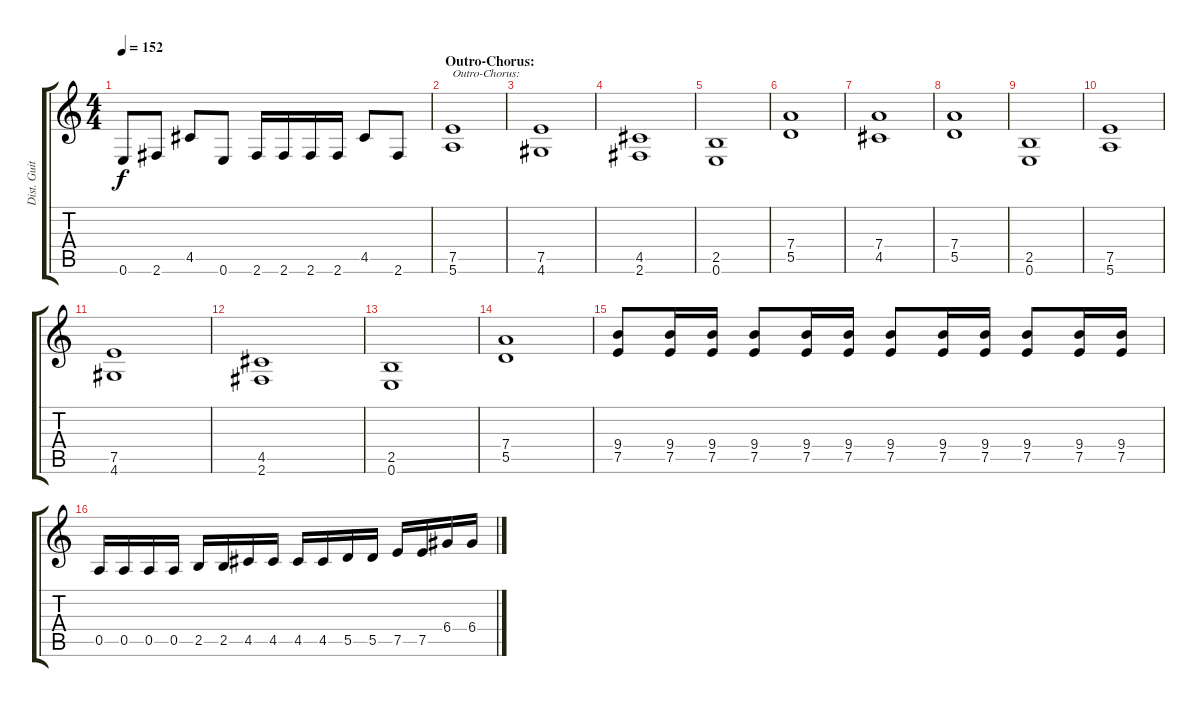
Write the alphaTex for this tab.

\track ("Dist. Guitar 1" "Dist. Guit") {instrument distortionguitar}
\staff {score tabs}
\tuning (E4 B3 G3 D3 A2 E2) {hide}
\ts (4 4)
\tempo 152
\clef g2
\ks c
0.6.8{dy f} 2.6.8 4.5.8 0.6.8 2.6.16 2.6.16 2.6.16 2.6.16 4.5.8 2.6.8 |
\section ("" "Outro-Chorus:")
(7.5 5.6).1{txt "Outro-Chorus:"} |
(7.5 4.6).1 |
(4.5 2.6).1 |
(2.5 0.6).1 |
(7.4 5.5).1 |
(7.4 4.5).1 |
(7.4 5.5).1 |
(2.5 0.6).1 |
(7.5 5.6).1 |
(7.5 4.6).1 |
(4.5 2.6).1 |
(2.5 0.6).1 |
(7.4 5.5).1 |
(9.4 7.5).8 (9.4 7.5).16 (9.4 7.5).16 (9.4 7.5).8 (9.4 7.5).16 (9.4 7.5).16 (9.4 7.5).8 (9.4 7.5).16 (9.4 7.5).16 (9.4 7.5).8 (9.4 7.5).16 (9.4 7.5).16 |
0.5.16 0.5.16 0.5.16 0.5.16 2.5.16 2.5.16 4.5.16 4.5.16 4.5.16 4.5.16 5.5.16 5.5.16 7.5.16 7.5.16 6.4.16 6.4.16
